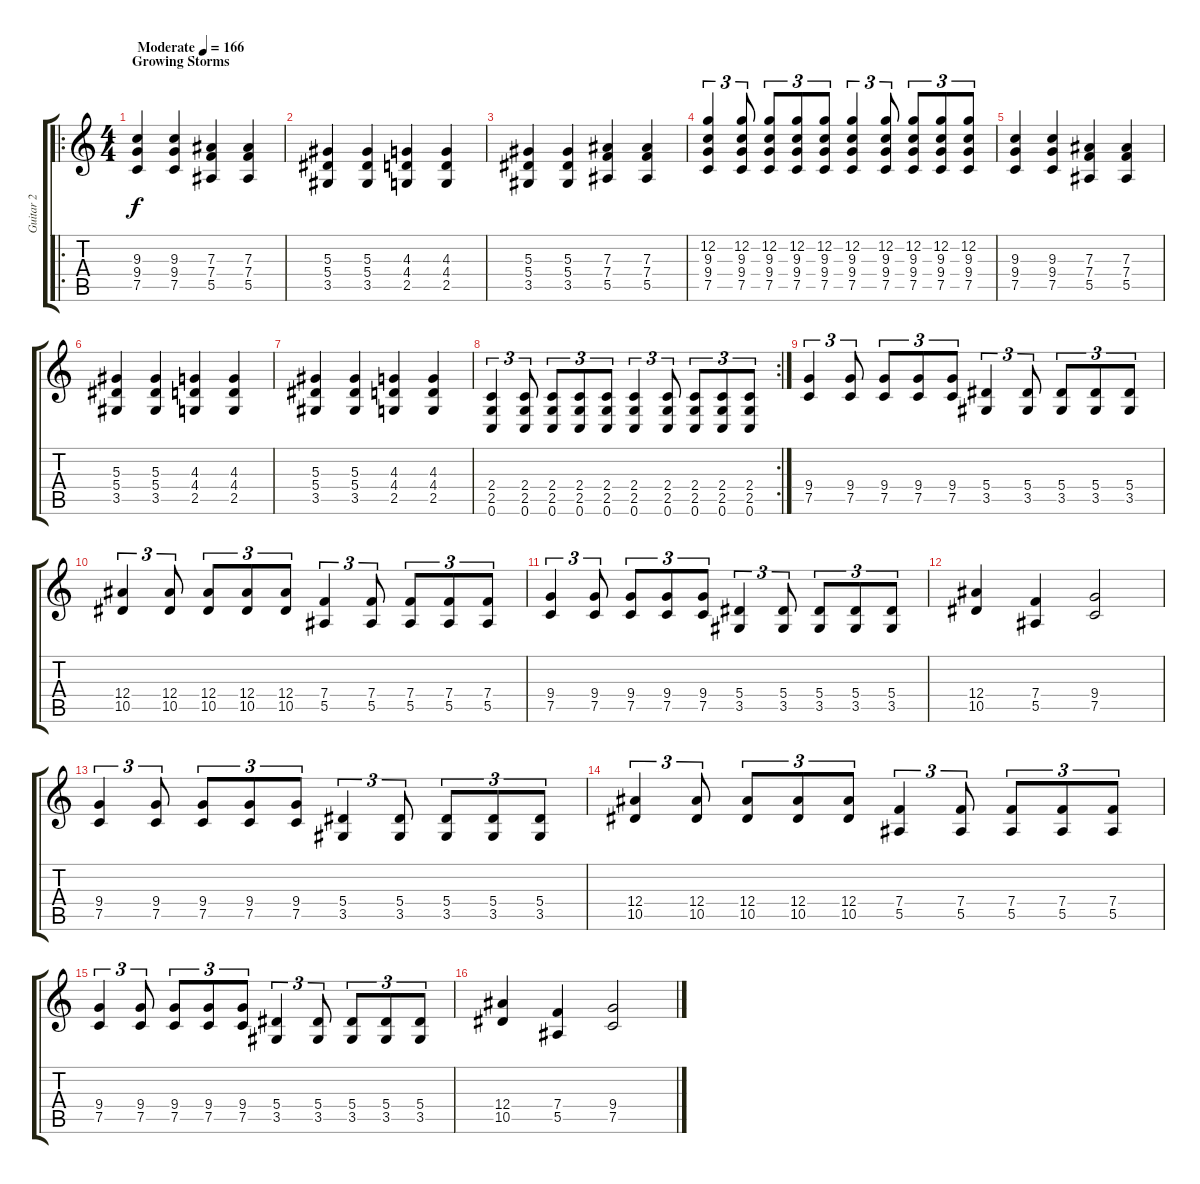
\track ("Guitar 2" "Guitar 2") {instrument overdrivenguitar}
\staff {score tabs}
\tuning (C4 G3 Eb3 Bb2 F2 C2) {hide}
\ro
\ts (4 4)
\section ("" "Growing Storms")
\tempo (166 "Moderate")
\clef g2
\ks c
(9.3 9.4 7.5).4{dy f instrument overdrivenguitar} (9.3 9.4 7.5).4 (7.3 7.4 5.5).4 (7.3 7.4 5.5).4 |
(5.3 5.4 3.5).4 (5.3 5.4 3.5).4 (4.3 4.4 2.5).4 (4.3 4.4 2.5).4 |
(5.3 5.4 3.5).4 (5.3 5.4 3.5).4 (7.3 7.4 5.5).4 (7.3 7.4 5.5).4 |
(12.2 9.3 9.4 7.5).4{tu (3 2)} (12.2 9.3 9.4 7.5).8{tu (3 2)} (12.2 9.3 9.4 7.5).8{tu (3 2)} (12.2 9.3 9.4 7.5).8{tu (3 2)} (12.2 9.3 9.4 7.5).8{tu (3 2)} (12.2 9.3 9.4 7.5).4{tu (3 2)} (12.2 9.3 9.4 7.5).8{tu (3 2)} (12.2 9.3 9.4 7.5).8{tu (3 2)} (12.2 9.3 9.4 7.5).8{tu (3 2)} (12.2 9.3 9.4 7.5).8{tu (3 2)} |
(9.3 9.4 7.5).4 (9.3 9.4 7.5).4 (7.3 7.4 5.5).4 (7.3 7.4 5.5).4 |
(5.3 5.4 3.5).4 (5.3 5.4 3.5).4 (4.3 4.4 2.5).4 (4.3 4.4 2.5).4 |
(5.3 5.4 3.5).4 (5.3 5.4 3.5).4 (4.3 4.4 2.5).4 (4.3 4.4 2.5).4 |
\rc 2
(2.4 2.5 0.6).4{tu (3 2)} (2.4 2.5 0.6).8{tu (3 2)} (2.4 2.5 0.6).8{tu (3 2)} (2.4 2.5 0.6).8{tu (3 2)} (2.4 2.5 0.6).8{tu (3 2)} (2.4 2.5 0.6).4{tu (3 2)} (2.4 2.5 0.6).8{tu (3 2)} (2.4 2.5 0.6).8{tu (3 2)} (2.4 2.5 0.6).8{tu (3 2)} (2.4 2.5 0.6).8{tu (3 2)} |
(9.4 7.5).4{tu (3 2)} (9.4 7.5).8{tu (3 2)} (9.4 7.5).8{tu (3 2)} (9.4 7.5).8{tu (3 2)} (9.4 7.5).8{tu (3 2)} (5.4 3.5).4{tu (3 2)} (5.4 3.5).8{tu (3 2)} (5.4 3.5).8{tu (3 2)} (5.4 3.5).8{tu (3 2)} (5.4 3.5).8{tu (3 2)} |
(12.4 10.5).4{tu (3 2)} (12.4 10.5).8{tu (3 2)} (12.4 10.5).8{tu (3 2)} (12.4 10.5).8{tu (3 2)} (12.4 10.5).8{tu (3 2)} (7.4 5.5).4{tu (3 2)} (7.4 5.5).8{tu (3 2)} (7.4 5.5).8{tu (3 2)} (7.4 5.5).8{tu (3 2)} (7.4 5.5).8{tu (3 2)} |
(9.4 7.5).4{tu (3 2)} (9.4 7.5).8{tu (3 2)} (9.4 7.5).8{tu (3 2)} (9.4 7.5).8{tu (3 2)} (9.4 7.5).8{tu (3 2)} (5.4 3.5).4{tu (3 2)} (5.4 3.5).8{tu (3 2)} (5.4 3.5).8{tu (3 2)} (5.4 3.5).8{tu (3 2)} (5.4 3.5).8{tu (3 2)} |
(12.4 10.5).4 (7.4 5.5).4 (9.4 7.5).2 |
(9.4 7.5).4{tu (3 2)} (9.4 7.5).8{tu (3 2)} (9.4 7.5).8{tu (3 2)} (9.4 7.5).8{tu (3 2)} (9.4 7.5).8{tu (3 2)} (5.4 3.5).4{tu (3 2)} (5.4 3.5).8{tu (3 2)} (5.4 3.5).8{tu (3 2)} (5.4 3.5).8{tu (3 2)} (5.4 3.5).8{tu (3 2)} |
(12.4 10.5).4{tu (3 2)} (12.4 10.5).8{tu (3 2)} (12.4 10.5).8{tu (3 2)} (12.4 10.5).8{tu (3 2)} (12.4 10.5).8{tu (3 2)} (7.4 5.5).4{tu (3 2)} (7.4 5.5).8{tu (3 2)} (7.4 5.5).8{tu (3 2)} (7.4 5.5).8{tu (3 2)} (7.4 5.5).8{tu (3 2)} |
(9.4 7.5).4{tu (3 2)} (9.4 7.5).8{tu (3 2)} (9.4 7.5).8{tu (3 2)} (9.4 7.5).8{tu (3 2)} (9.4 7.5).8{tu (3 2)} (5.4 3.5).4{tu (3 2)} (5.4 3.5).8{tu (3 2)} (5.4 3.5).8{tu (3 2)} (5.4 3.5).8{tu (3 2)} (5.4 3.5).8{tu (3 2)} |
(12.4 10.5).4 (7.4 5.5).4 (9.4 7.5).2
